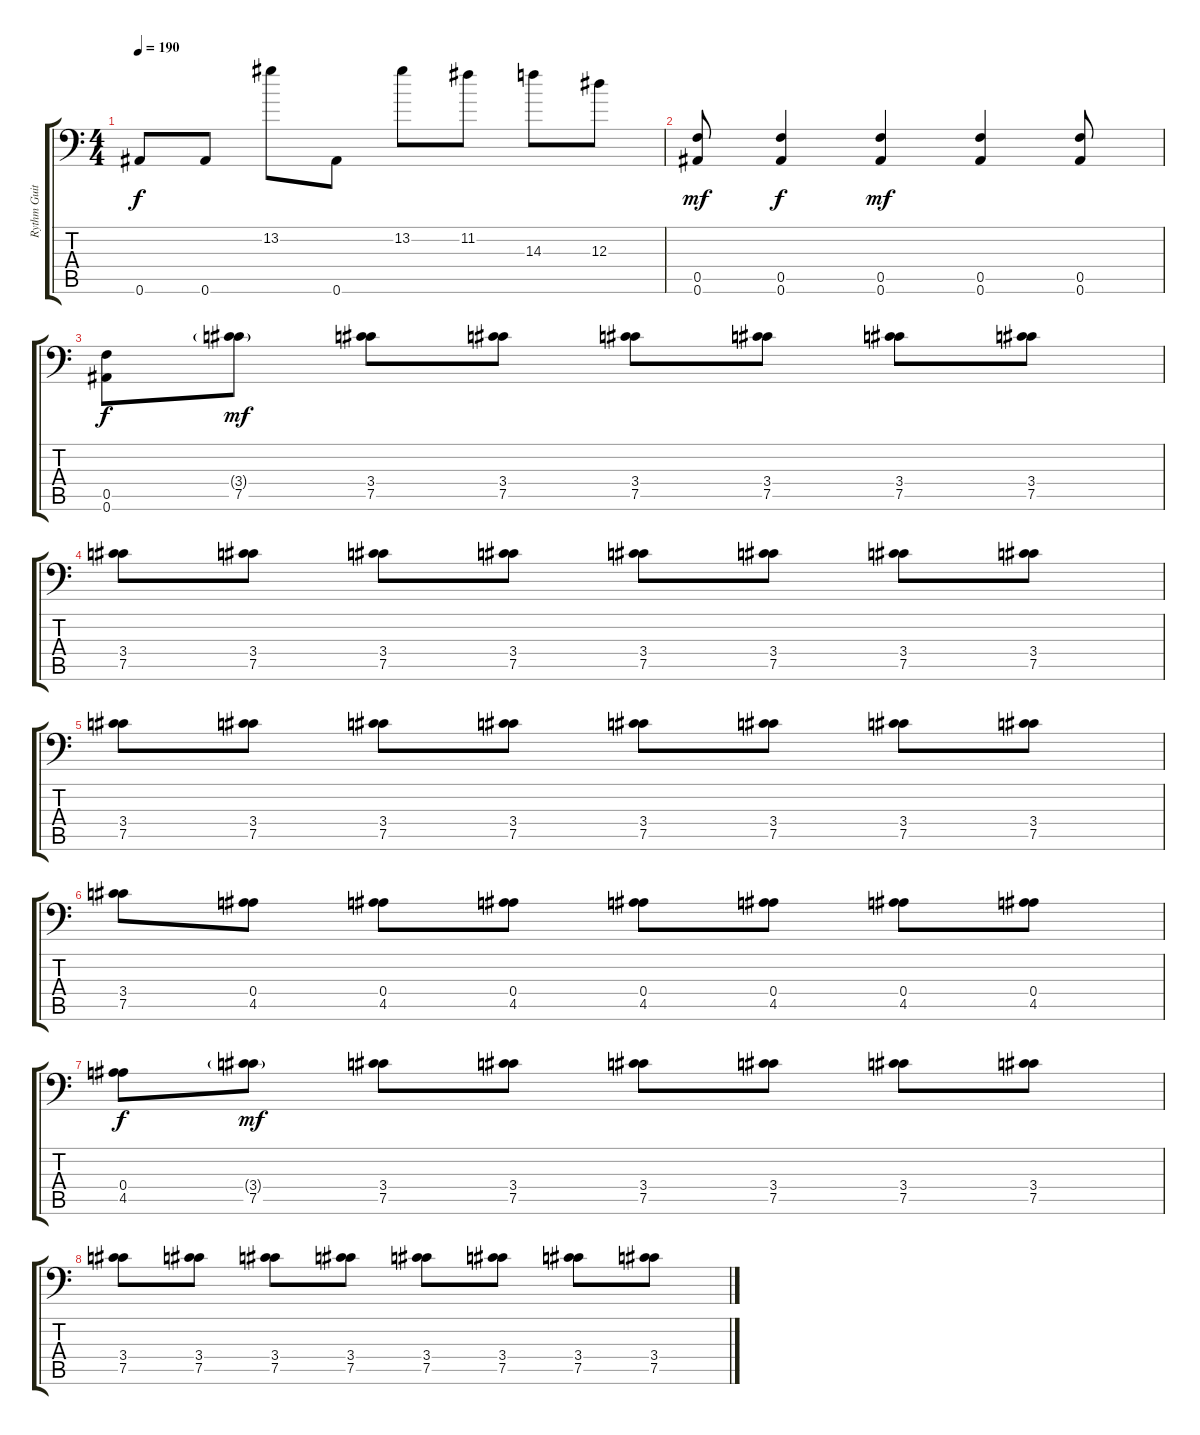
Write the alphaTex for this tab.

\track ("Rythm Guitar #1" "Rythm Guit") {instrument distortionguitar}
\staff {score tabs}
\tuning (C4 G3 Eb3 Bb2 F2 Bb1) {hide}
\ts (4 4)
\tempo 190
\clef f4
\ks c
0.6.8{dy f} 0.6.8 13.2.8 0.6.8 13.2.8 11.2.8 14.3.8 12.3.8 |
(0.5 0.6).8{dy mf} (0.5 0.6).4{dy f} (0.5 0.6).4{dy mf} (0.5 0.6).4 (0.5 0.6).8 |
(0.5 0.6).8{dy f} (3.4{g} 7.5).8{dy mf} (3.4 7.5).8 (3.4 7.5).8 (3.4 7.5).8 (3.4 7.5).8 (3.4 7.5).8 (3.4 7.5).8 |
(3.4 7.5).8 (3.4 7.5).8 (3.4 7.5).8 (3.4 7.5).8 (3.4 7.5).8 (3.4 7.5).8 (3.4 7.5).8 (3.4 7.5).8 |
(3.4 7.5).8 (3.4 7.5).8 (3.4 7.5).8 (3.4 7.5).8 (3.4 7.5).8 (3.4 7.5).8 (3.4 7.5).8 (3.4 7.5).8 |
(3.4 7.5).8 (0.4 4.5).8 (0.4 4.5).8 (0.4 4.5).8 (0.4 4.5).8 (0.4 4.5).8 (0.4 4.5).8 (0.4 4.5).8 |
(0.4 4.5).8{dy f} (3.4{g} 7.5).8{dy mf} (3.4 7.5).8 (3.4 7.5).8 (3.4 7.5).8 (3.4 7.5).8 (3.4 7.5).8 (3.4 7.5).8 |
(3.4 7.5).8 (3.4 7.5).8 (3.4 7.5).8 (3.4 7.5).8 (3.4 7.5).8 (3.4 7.5).8 (3.4 7.5).8 (3.4 7.5).8
